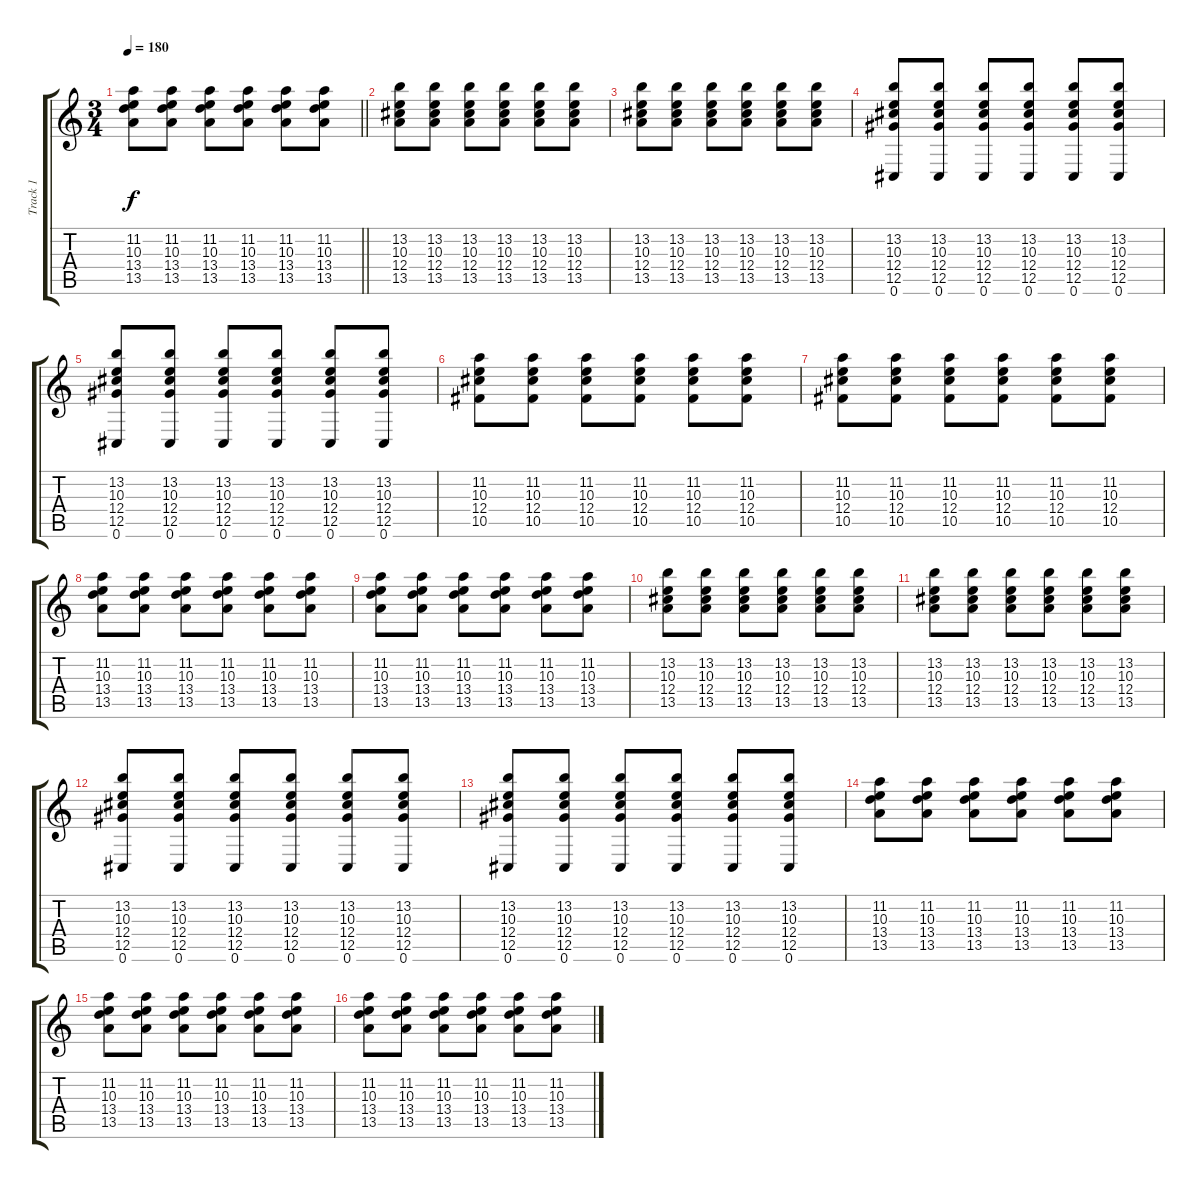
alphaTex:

\track ("Track 1" "Track 1") {instrument distortionguitar}
\staff {score tabs}
\tuning (Eb4 Bb3 Gb3 Db3 Ab2 Db2) {hide}
\ts (3 4)
\tempo 180
\clef g2
\barLineRight lightlight
\ks c
(11.2 10.3 13.4 13.5).8{dy f} (11.2 10.3 13.4 13.5).8 (11.2 10.3 13.4 13.5).8 (11.2 10.3 13.4 13.5).8 (11.2 10.3 13.4 13.5).8 (11.2 10.3 13.4 13.5).8 |
(13.2 10.3 12.4 13.5).8 (13.2 10.3 12.4 13.5).8 (13.2 10.3 12.4 13.5).8 (13.2 10.3 12.4 13.5).8 (13.2 10.3 12.4 13.5).8 (13.2 10.3 12.4 13.5).8 |
(13.2 10.3 12.4 13.5).8 (13.2 10.3 12.4 13.5).8 (13.2 10.3 12.4 13.5).8 (13.2 10.3 12.4 13.5).8 (13.2 10.3 12.4 13.5).8 (13.2 10.3 12.4 13.5).8 |
(13.2 10.3 12.4 12.5 0.6).8 (13.2 10.3 12.4 12.5 0.6).8 (13.2 10.3 12.4 12.5 0.6).8 (13.2 10.3 12.4 12.5 0.6).8 (13.2 10.3 12.4 12.5 0.6).8 (13.2 10.3 12.4 12.5 0.6).8 |
(13.2 10.3 12.4 12.5 0.6).8 (13.2 10.3 12.4 12.5 0.6).8 (13.2 10.3 12.4 12.5 0.6).8 (13.2 10.3 12.4 12.5 0.6).8 (13.2 10.3 12.4 12.5 0.6).8 (13.2 10.3 12.4 12.5 0.6).8 |
(11.2 10.3 12.4 10.5).8 (11.2 10.3 12.4 10.5).8 (11.2 10.3 12.4 10.5).8 (11.2 10.3 12.4 10.5).8 (11.2 10.3 12.4 10.5).8 (11.2 10.3 12.4 10.5).8 |
(11.2 10.3 12.4 10.5).8 (11.2 10.3 12.4 10.5).8 (11.2 10.3 12.4 10.5).8 (11.2 10.3 12.4 10.5).8 (11.2 10.3 12.4 10.5).8 (11.2 10.3 12.4 10.5).8 |
(11.2 10.3 13.4 13.5).8 (11.2 10.3 13.4 13.5).8 (11.2 10.3 13.4 13.5).8 (11.2 10.3 13.4 13.5).8 (11.2 10.3 13.4 13.5).8 (11.2 10.3 13.4 13.5).8 |
(11.2 10.3 13.4 13.5).8 (11.2 10.3 13.4 13.5).8 (11.2 10.3 13.4 13.5).8 (11.2 10.3 13.4 13.5).8 (11.2 10.3 13.4 13.5).8 (11.2 10.3 13.4 13.5).8 |
(13.2 10.3 12.4 13.5).8 (13.2 10.3 12.4 13.5).8 (13.2 10.3 12.4 13.5).8 (13.2 10.3 12.4 13.5).8 (13.2 10.3 12.4 13.5).8 (13.2 10.3 12.4 13.5).8 |
(13.2 10.3 12.4 13.5).8 (13.2 10.3 12.4 13.5).8 (13.2 10.3 12.4 13.5).8 (13.2 10.3 12.4 13.5).8 (13.2 10.3 12.4 13.5).8 (13.2 10.3 12.4 13.5).8 |
(13.2 10.3 12.4 12.5 0.6).8 (13.2 10.3 12.4 12.5 0.6).8 (13.2 10.3 12.4 12.5 0.6).8 (13.2 10.3 12.4 12.5 0.6).8 (13.2 10.3 12.4 12.5 0.6).8 (13.2 10.3 12.4 12.5 0.6).8 |
(13.2 10.3 12.4 12.5 0.6).8 (13.2 10.3 12.4 12.5 0.6).8 (13.2 10.3 12.4 12.5 0.6).8 (13.2 10.3 12.4 12.5 0.6).8 (13.2 10.3 12.4 12.5 0.6).8 (13.2 10.3 12.4 12.5 0.6).8 |
(11.2 10.3 13.4 13.5).8 (11.2 10.3 13.4 13.5).8 (11.2 10.3 13.4 13.5).8 (11.2 10.3 13.4 13.5).8 (11.2 10.3 13.4 13.5).8 (11.2 10.3 13.4 13.5).8 |
(11.2 10.3 13.4 13.5).8 (11.2 10.3 13.4 13.5).8 (11.2 10.3 13.4 13.5).8 (11.2 10.3 13.4 13.5).8 (11.2 10.3 13.4 13.5).8 (11.2 10.3 13.4 13.5).8 |
(11.2 10.3 13.4 13.5).8 (11.2 10.3 13.4 13.5).8 (11.2 10.3 13.4 13.5).8 (11.2 10.3 13.4 13.5).8 (11.2 10.3 13.4 13.5).8 (11.2 10.3 13.4 13.5).8
